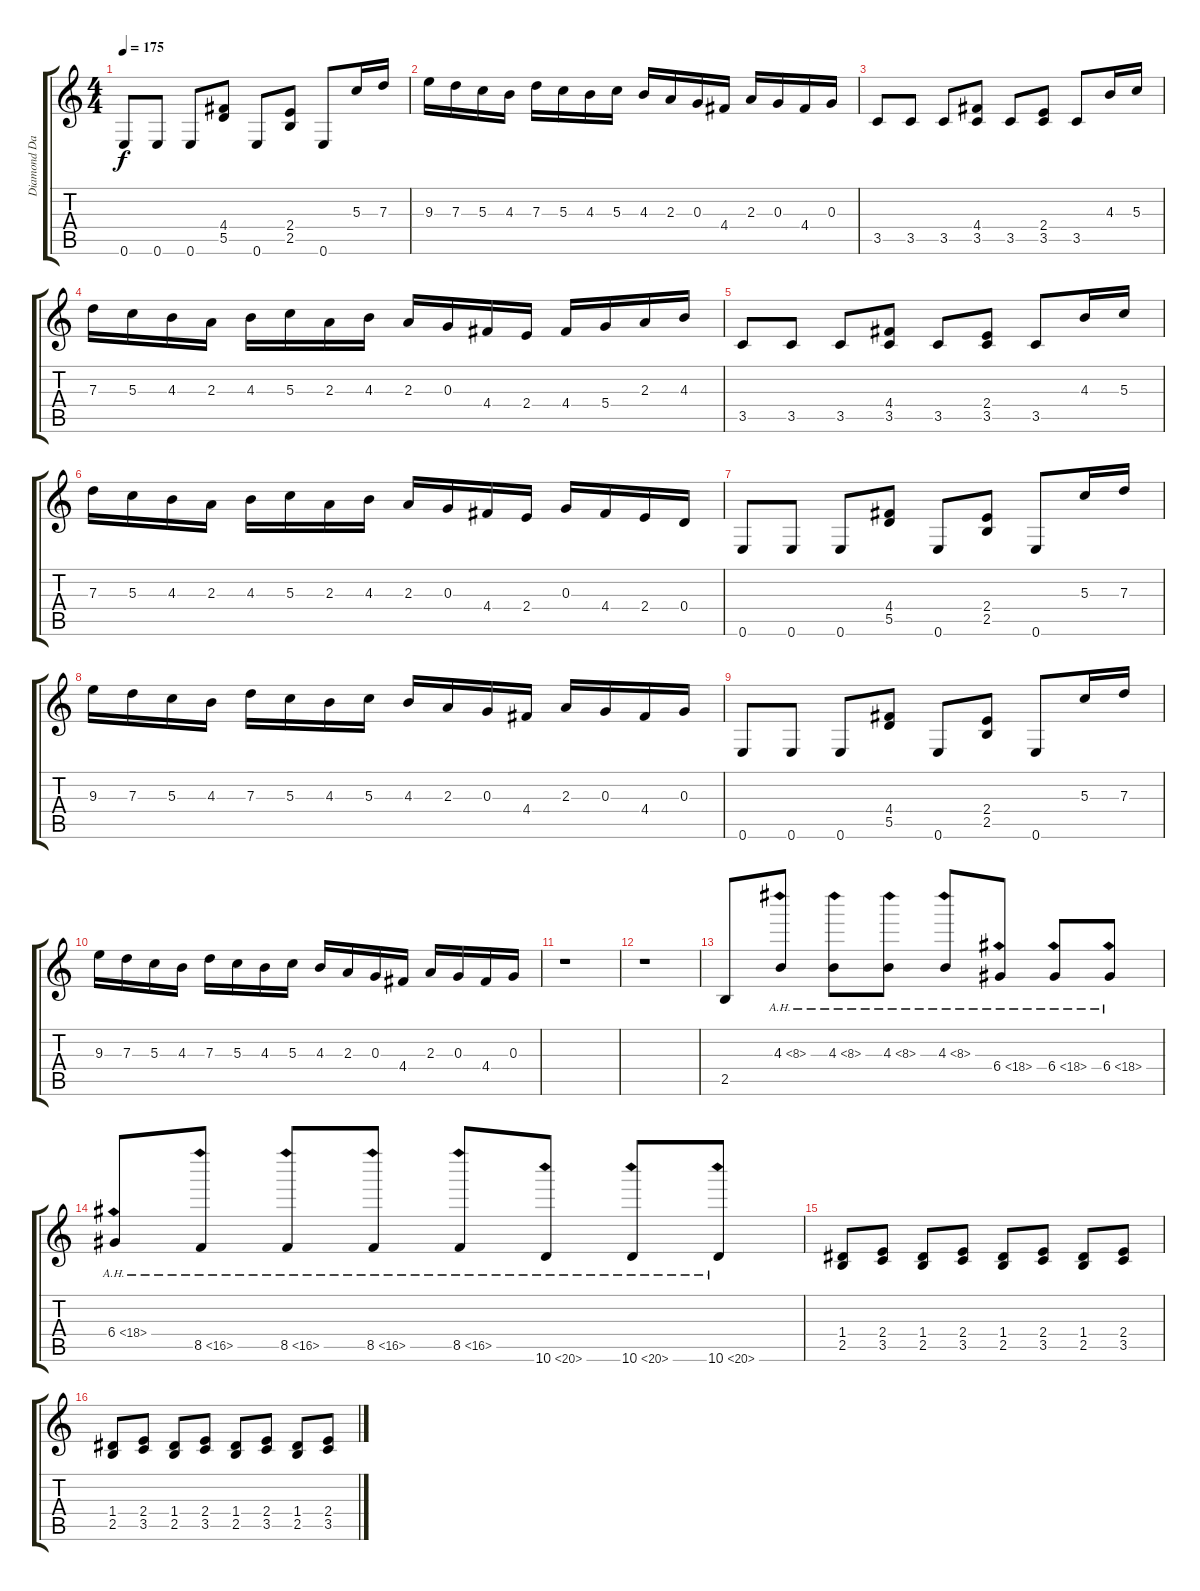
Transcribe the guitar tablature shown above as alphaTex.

\track ("Diamond Darrell" "Diamond Da") {instrument distortionguitar}
\staff {score tabs}
\tuning (E4 B3 G3 D3 A2 E2) {hide}
\ts (4 4)
\tempo 175
\clef g2
\ks c
0.6.8{dy f} 0.6.8 0.6.8 (4.4 5.5).8 0.6.8 (2.4 2.5).8 0.6.8 5.3.16 7.3.16 |
9.3.16 7.3.16 5.3.16 4.3.16 7.3.16 5.3.16 4.3.16 5.3.16 4.3.16 2.3.16 0.3.16 4.4.16 2.3.16 0.3.16 4.4.16 0.3.16 |
3.5.8 3.5.8 3.5.8 (4.4 3.5).8 3.5.8 (2.4 3.5).8 3.5.8 4.3.16 5.3.16 |
7.3.16 5.3.16 4.3.16 2.3.16 4.3.16 5.3.16 2.3.16 4.3.16 2.3.16 0.3.16 4.4.16 2.4.16 4.4.16 5.4.16 2.3.16 4.3.16 |
3.5.8 3.5.8 3.5.8 (4.4 3.5).8 3.5.8 (2.4 3.5).8 3.5.8 4.3.16 5.3.16 |
7.3.16 5.3.16 4.3.16 2.3.16 4.3.16 5.3.16 2.3.16 4.3.16 2.3.16 0.3.16 4.4.16 2.4.16 0.3.16 4.4.16 2.4.16 0.4.16 |
0.6.8 0.6.8 0.6.8 (4.4 5.5).8 0.6.8 (2.4 2.5).8 0.6.8 5.3.16 7.3.16 |
9.3.16 7.3.16 5.3.16 4.3.16 7.3.16 5.3.16 4.3.16 5.3.16 4.3.16 2.3.16 0.3.16 4.4.16 2.3.16 0.3.16 4.4.16 0.3.16 |
0.6.8 0.6.8 0.6.8 (4.4 5.5).8 0.6.8 (2.4 2.5).8 0.6.8 5.3.16 7.3.16 |
9.3.16 7.3.16 5.3.16 4.3.16 7.3.16 5.3.16 4.3.16 5.3.16 4.3.16 2.3.16 0.3.16 4.4.16 2.3.16 0.3.16 4.4.16 0.3.16 |
r.1 |
r.1 |
2.5.8{volume 12} 4.3{ah 4}.8 4.3{ah 4}.8 4.3{ah 4}.8 4.3{ah 4}.8 6.4{ah 12}.8 6.4{ah 12}.8 6.4{ah 12}.8 |
6.4{ah 12}.8 8.5{ah 8}.8 8.5{ah 8}.8 8.5{ah 8}.8 8.5{ah 8}.8 10.6{ah 10}.8 10.6{ah 10}.8 10.6{ah 10}.8 |
(1.4 2.5).8{volume 16} (2.4 3.5).8 (1.4 2.5).8 (2.4 3.5).8 (1.4 2.5).8 (2.4 3.5).8 (1.4 2.5).8 (2.4 3.5).8 |
(1.4 2.5).8 (2.4 3.5).8 (1.4 2.5).8 (2.4 3.5).8 (1.4 2.5).8 (2.4 3.5).8 (1.4 2.5).8 (2.4 3.5).8
